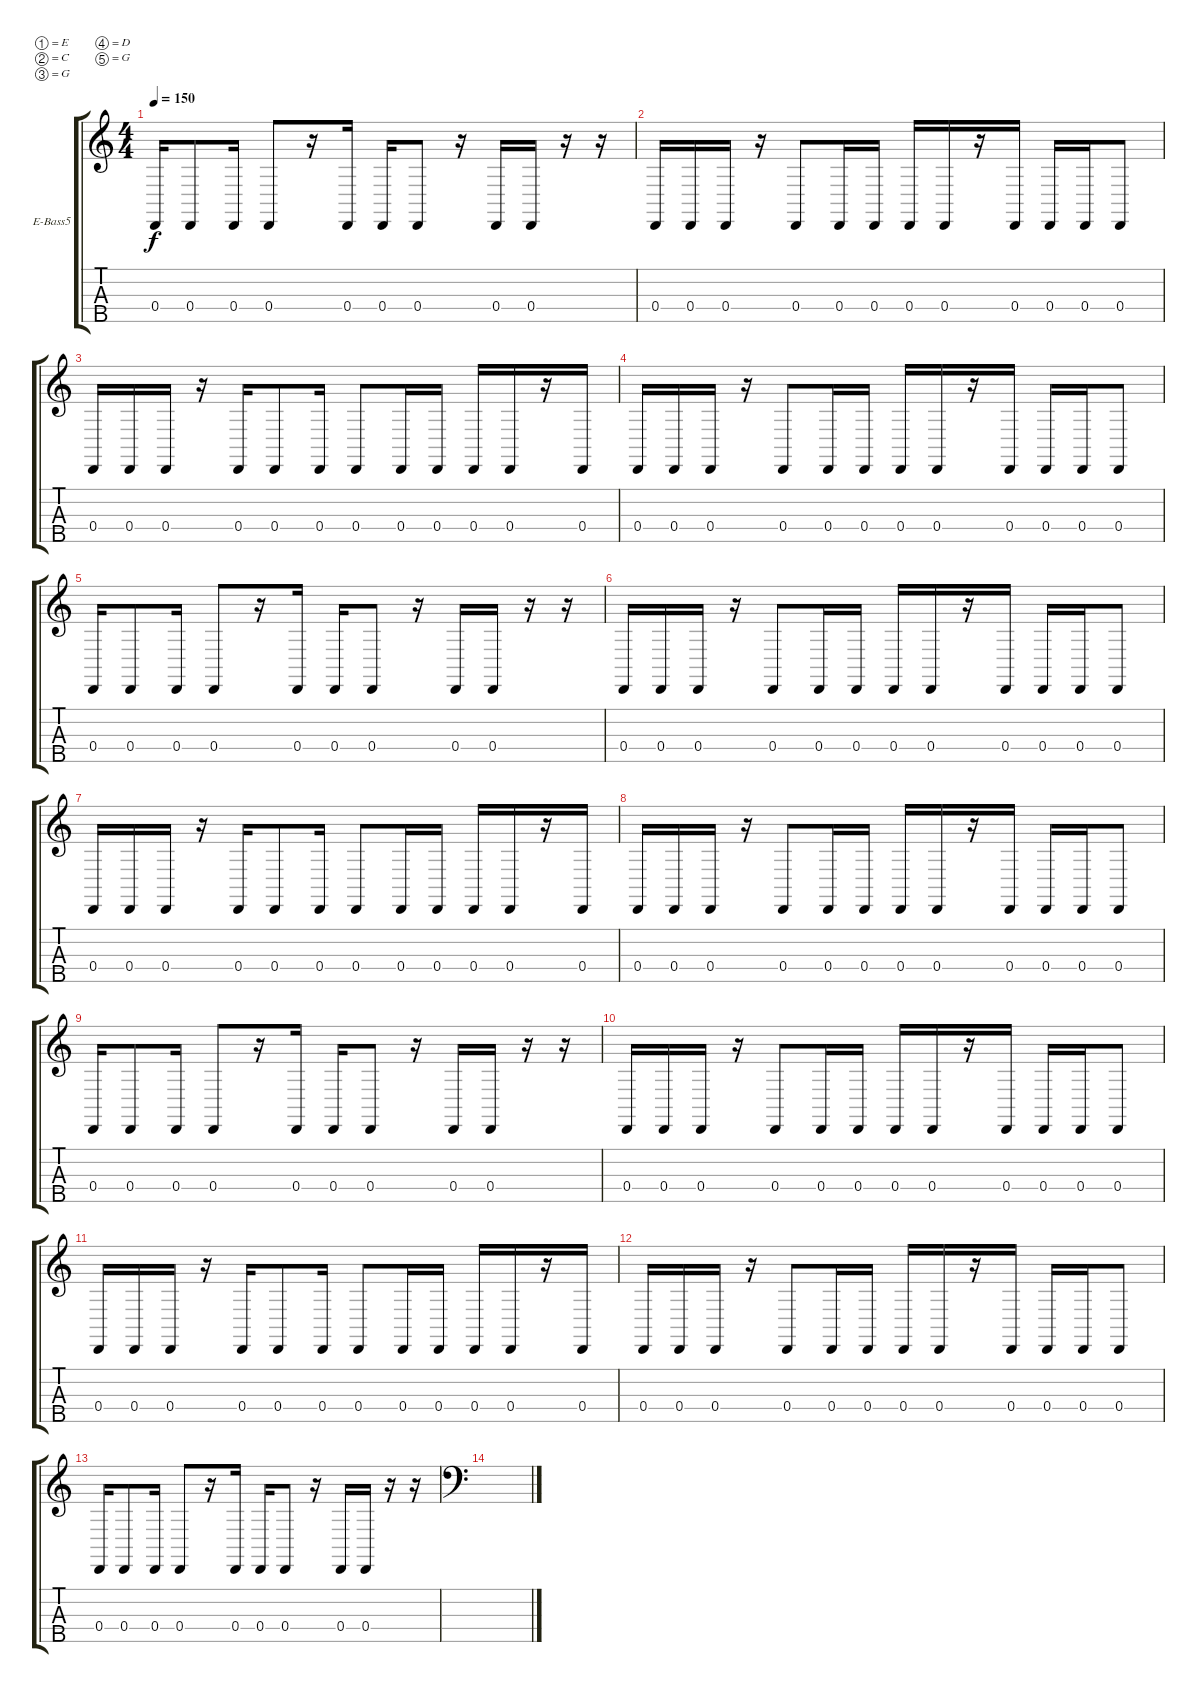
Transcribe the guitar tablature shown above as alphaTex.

\defaultSystemsLayout 4
\bracketExtendMode groupsimilarinstruments
\firstSystemTrackNameOrientation horizontal
\otherSystemsTrackNameOrientation horizontal
\track ("Electric Bass" "E-Bass5") {instrument electricbassfinger}
\staff {score tabs}
\tuning (E2 C2 G1 D1 G0)
\ts (4 4)
\tempo 150
\clef g2
\ks c
0.4.16{dy f} 0.4.8 0.4.16 0.4.8 r.16 0.4.16 0.4.16 0.4.8 r.16 0.4.16 0.4.16 r.16 r.16 |
0.4.16 0.4.16 0.4.16 r.16 0.4.8 0.4.16 0.4.16 0.4.16 0.4.16 r.16 0.4.16 0.4.16 0.4.16 0.4.8 |
0.4.16 0.4.16 0.4.16 r.16 0.4.16 0.4.8 0.4.16 0.4.8 0.4.16 0.4.16 0.4.16 0.4.16 r.16 0.4.16 |
0.4.16 0.4.16 0.4.16 r.16 0.4.8 0.4.16 0.4.16 0.4.16 0.4.16 r.16 0.4.16 0.4.16 0.4.16 0.4.8 |
0.4.16 0.4.8 0.4.16 0.4.8 r.16 0.4.16 0.4.16 0.4.8 r.16 0.4.16 0.4.16 r.16 r.16 |
0.4.16 0.4.16 0.4.16 r.16 0.4.8 0.4.16 0.4.16 0.4.16 0.4.16 r.16 0.4.16 0.4.16 0.4.16 0.4.8 |
0.4.16 0.4.16 0.4.16 r.16 0.4.16 0.4.8 0.4.16 0.4.8 0.4.16 0.4.16 0.4.16 0.4.16 r.16 0.4.16 |
0.4.16 0.4.16 0.4.16 r.16 0.4.8 0.4.16 0.4.16 0.4.16 0.4.16 r.16 0.4.16 0.4.16 0.4.16 0.4.8 |
0.4.16 0.4.8 0.4.16 0.4.8 r.16 0.4.16 0.4.16 0.4.8 r.16 0.4.16 0.4.16 r.16 r.16 |
0.4.16 0.4.16 0.4.16 r.16 0.4.8 0.4.16 0.4.16 0.4.16 0.4.16 r.16 0.4.16 0.4.16 0.4.16 0.4.8 |
0.4.16 0.4.16 0.4.16 r.16 0.4.16 0.4.8 0.4.16 0.4.8 0.4.16 0.4.16 0.4.16 0.4.16 r.16 0.4.16 |
0.4.16 0.4.16 0.4.16 r.16 0.4.8 0.4.16 0.4.16 0.4.16 0.4.16 r.16 0.4.16 0.4.16 0.4.16 0.4.8 |
0.4.16 0.4.8 0.4.16 0.4.8 r.16 0.4.16 0.4.16 0.4.8 r.16 0.4.16 0.4.16 r.16 r.16 |
\clef f4
